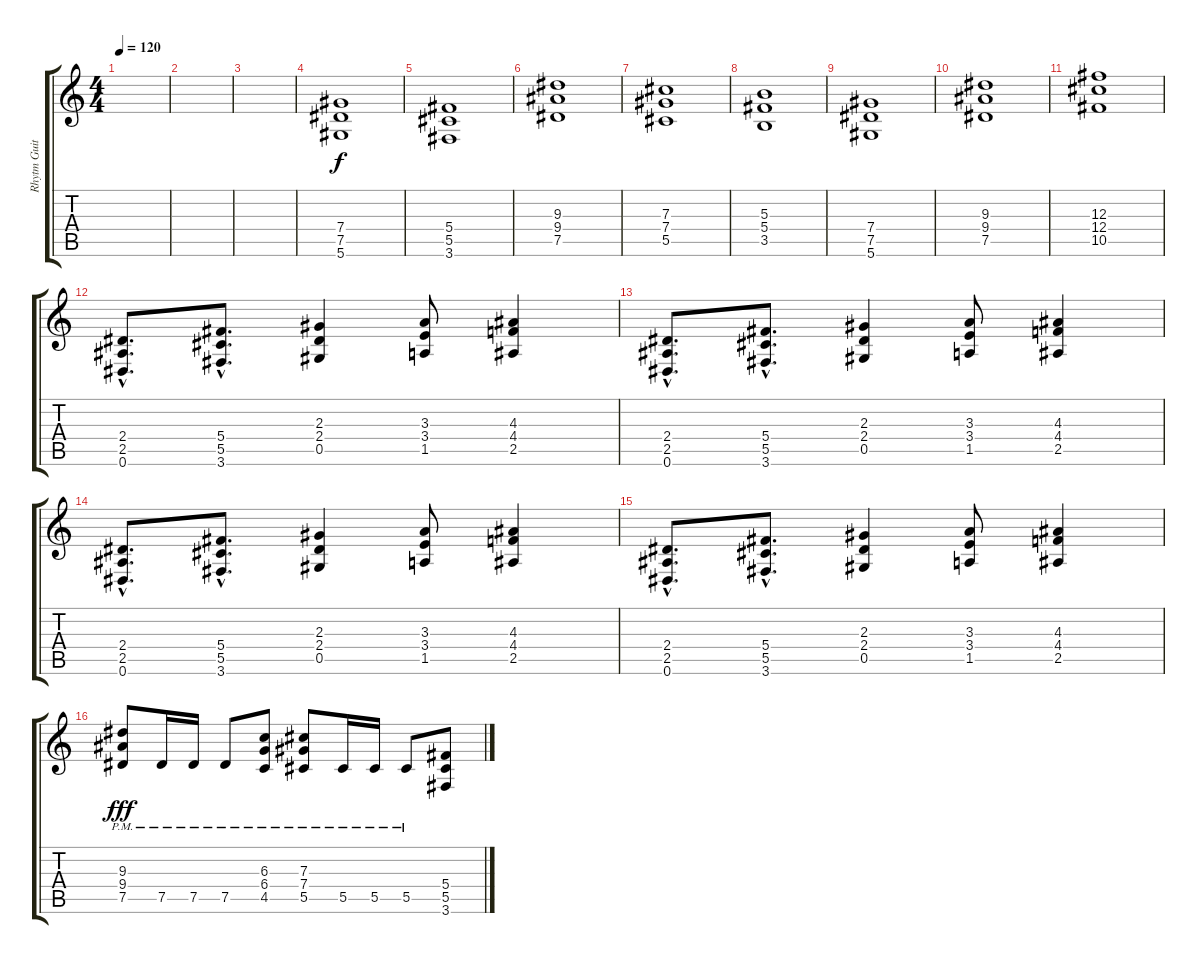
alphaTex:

\track ("Rhytm Guitar" "Rhytm Guit") {instrument distortionguitar}
\staff {score tabs}
\tuning (Eb4 Bb3 Gb3 Db3 Ab2 Eb2) {hide}
\ts (4 4)
\tempo 120
\clef g2
\ks c
|
|
|
(7.4 7.5 5.6).1{volume 13 instrument distortionguitar} |
(5.4 5.5 3.6).1 |
(9.3 9.4 7.5).1 |
(7.3 7.4 5.5).1 |
(5.3 5.4 3.5).1 |
(7.4 7.5 5.6).1 |
(9.3 9.4 7.5).1 |
(12.3 12.4 10.5).1 |
(2.4{hac} 2.5{hac} 0.6{hac}).8{d} (5.4{hac} 5.5{hac} 3.6{hac}).8{d} (2.3 2.4 0.5).4 (3.3 3.4 1.5).8 (4.3 4.4 2.5).4 |
(2.4{hac} 2.5{hac} 0.6{hac}).8{d} (5.4{hac} 5.5{hac} 3.6{hac}).8{d} (2.3 2.4 0.5).4 (3.3 3.4 1.5).8 (4.3 4.4 2.5).4 |
(2.4{hac} 2.5{hac} 0.6{hac}).8{d} (5.4{hac} 5.5{hac} 3.6{hac}).8{d} (2.3 2.4 0.5).4 (3.3 3.4 1.5).8 (4.3 4.4 2.5).4 |
(2.4{hac} 2.5{hac} 0.6{hac}).8{d} (5.4{hac} 5.5{hac} 3.6{hac}).8{d} (2.3 2.4 0.5).4 (3.3 3.4 1.5).8 (4.3 4.4 2.5).4 |
(9.3 9.4 7.5{pm}).8{dy fff volume 16} 7.5{pm}.16 7.5{pm}.16 7.5{pm}.8 (6.3 6.4 4.5{pm}).8 (7.3 7.4 5.5{pm}).8 5.5{pm}.16 5.5{pm}.16 5.5{pm}.8 (5.4 5.5 3.6).8
